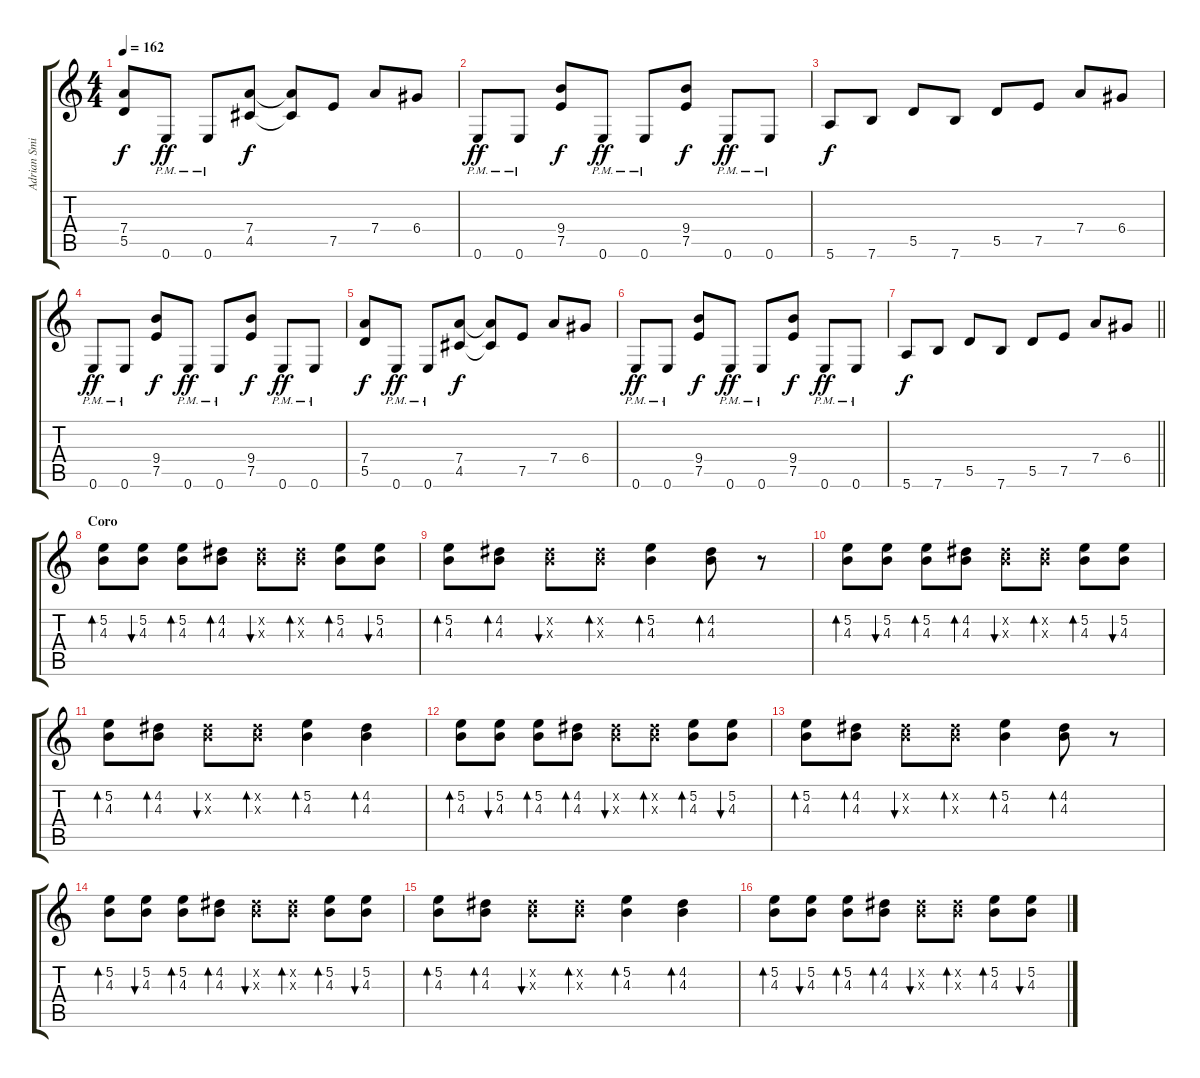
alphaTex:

\track ("Adrian Smith" "Adrian Smi") {instrument overdrivenguitar}
\staff {score tabs}
\tuning (E4 B3 G3 D3 A2 E2) {hide}
\ts (4 4)
\tempo 162
\clef g2
\ks c
(7.4 5.5).8{dy f} 0.6{pm}.8{dy ff} 0.6{pm}.8 (7.4 4.5).8{dy f} (7.4{t} 4.5{t}).8 7.5.8 7.4.8 6.4.8 |
0.6{pm}.8{dy ff} 0.6{pm}.8 (9.4 7.5).8{dy f} 0.6{pm}.8{dy ff} 0.6{pm}.8 (9.4 7.5).8{dy f} 0.6{pm}.8{dy ff} 0.6{pm}.8 |
5.6.8{dy f} 7.6.8 5.5.8 7.6.8 5.5.8 7.5.8 7.4.8 6.4.8 |
0.6{pm}.8{dy ff} 0.6{pm}.8 (9.4 7.5).8{dy f} 0.6{pm}.8{dy ff} 0.6{pm}.8 (9.4 7.5).8{dy f} 0.6{pm}.8{dy ff} 0.6{pm}.8 |
(7.4 5.5).8{dy f} 0.6{pm}.8{dy ff} 0.6{pm}.8 (7.4 4.5).8{dy f} (7.4{t} 4.5{t}).8 7.5.8 7.4.8 6.4.8 |
0.6{pm}.8{dy ff} 0.6{pm}.8 (9.4 7.5).8{dy f} 0.6{pm}.8{dy ff} 0.6{pm}.8 (9.4 7.5).8{dy f} 0.6{pm}.8{dy ff} 0.6{pm}.8 |
\barLineRight lightlight
5.6.8{dy f} 7.6.8 5.5.8 7.6.8 5.5.8 7.5.8 7.4.8 6.4.8 |
\section ("" "Coro")
(5.2 4.3).8{bd 30} (5.2 4.3).8{bu 30} (5.2 4.3).8{bd 30} (4.2 4.3).8{bd 30} (4.2{x} 4.3{x}).8{bu 30} (4.2{x} 4.3{x}).8{bd 30} (5.2 4.3).8{bd 30} (5.2 4.3).8{bu 30} |
(5.2 4.3).8{bd 30} (4.2 4.3).8{bd 30} (4.2{x} 4.3{x}).8{bu 30} (4.2{x} 4.3{x}).8{bd 30} (5.2 4.3).4{bd 30} (4.2 4.3).8{bd 30} r.8 |
(5.2 4.3).8{bd 30} (5.2 4.3).8{bu 30} (5.2 4.3).8{bd 30} (4.2 4.3).8{bd 30} (4.2{x} 4.3{x}).8{bu 30} (4.2{x} 4.3{x}).8{bd 30} (5.2 4.3).8{bd 30} (5.2 4.3).8{bu 30} |
(5.2 4.3).8{bd 30} (4.2 4.3).8{bd 30} (4.2{x} 4.3{x}).8{bu 30} (4.2{x} 4.3{x}).8{bd 30} (5.2 4.3).4{bd 30} (4.2 4.3).4{bd 30} |
(5.2 4.3).8{bd 30} (5.2 4.3).8{bu 30} (5.2 4.3).8{bd 30} (4.2 4.3).8{bd 30} (4.2{x} 4.3{x}).8{bu 30} (4.2{x} 4.3{x}).8{bd 30} (5.2 4.3).8{bd 30} (5.2 4.3).8{bu 30} |
(5.2 4.3).8{bd 30} (4.2 4.3).8{bd 30} (4.2{x} 4.3{x}).8{bu 30} (4.2{x} 4.3{x}).8{bd 30} (5.2 4.3).4{bd 30} (4.2 4.3).8{bd 30} r.8 |
(5.2 4.3).8{bd 30} (5.2 4.3).8{bu 30} (5.2 4.3).8{bd 30} (4.2 4.3).8{bd 30} (4.2{x} 4.3{x}).8{bu 30} (4.2{x} 4.3{x}).8{bd 30} (5.2 4.3).8{bd 30} (5.2 4.3).8{bu 30} |
(5.2 4.3).8{bd 30} (4.2 4.3).8{bd 30} (4.2{x} 4.3{x}).8{bu 30} (4.2{x} 4.3{x}).8{bd 30} (5.2 4.3).4{bd 30} (4.2 4.3).4{bd 30} |
(5.2 4.3).8{bd 30} (5.2 4.3).8{bu 30} (5.2 4.3).8{bd 30} (4.2 4.3).8{bd 30} (4.2{x} 4.3{x}).8{bu 30} (4.2{x} 4.3{x}).8{bd 30} (5.2 4.3).8{bd 30} (5.2 4.3).8{bu 30}
